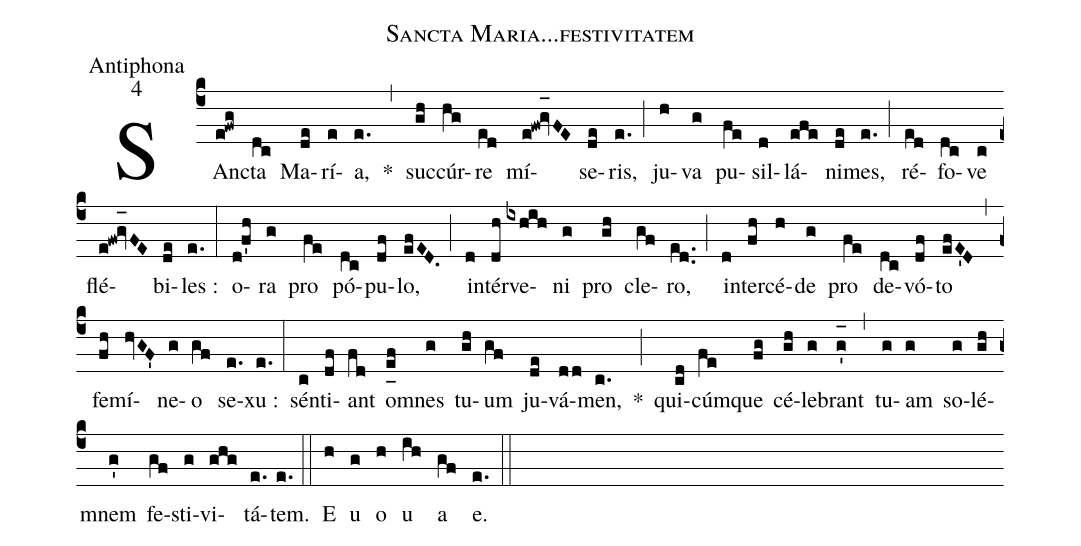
name:Sancta Maria...festivitatem;
office-part:Antiphona;
mode:4;
%%
(c4) SAn(e!fwg)cta(dc) Ma(de)rí(e)a,(e.) *(,) suc(gh)cúr(hg)re(ed) mí(e!fw!gv_[oh:h]FE)se(de)ris,(e.) (;) ju(h)va(g) pu(fe)sil(d)lá(efe)ni(de)mes,(e.) (;) ré(ed)fo(dc)ve(c) flé(e!fw!gv_[oh:h]FE)bi(de)les :(e.) (:) o(d!f'h)ra(g) pro(fe) pó(dc)pu(df)lo,(efED.) (;) in(d)tér(dh)ve(ixhih)ni(g) pro(gh) cle(gf)ro,(ed..) (;) in(d)ter(fh)cé(h)de(g) pro(fe) de(dc)vó(df)to(efE'D) (,) fe(fh)mí(hvGF')ne(g)o(gf) se(e.)xu :(e.) (:) sén(c)ti(df)ant(fd) o(e_[uh:l]f)mnes(g) tu(gh)um(gf) ju(de)vá(dd)men,(c.) *(;) qui(cd)cúm(fe)que(fg) cé(gh)le(g)brant(g'_[oh:h]) (,) tu(g)am(g) so(g)lé(gh)mnem(g') fe(gf)sti(g)vi(ghg)tá(e.)tem.(e.) (::) E(h) u(g) o(h) u(ih) a(gf) e.(e.) (::)
